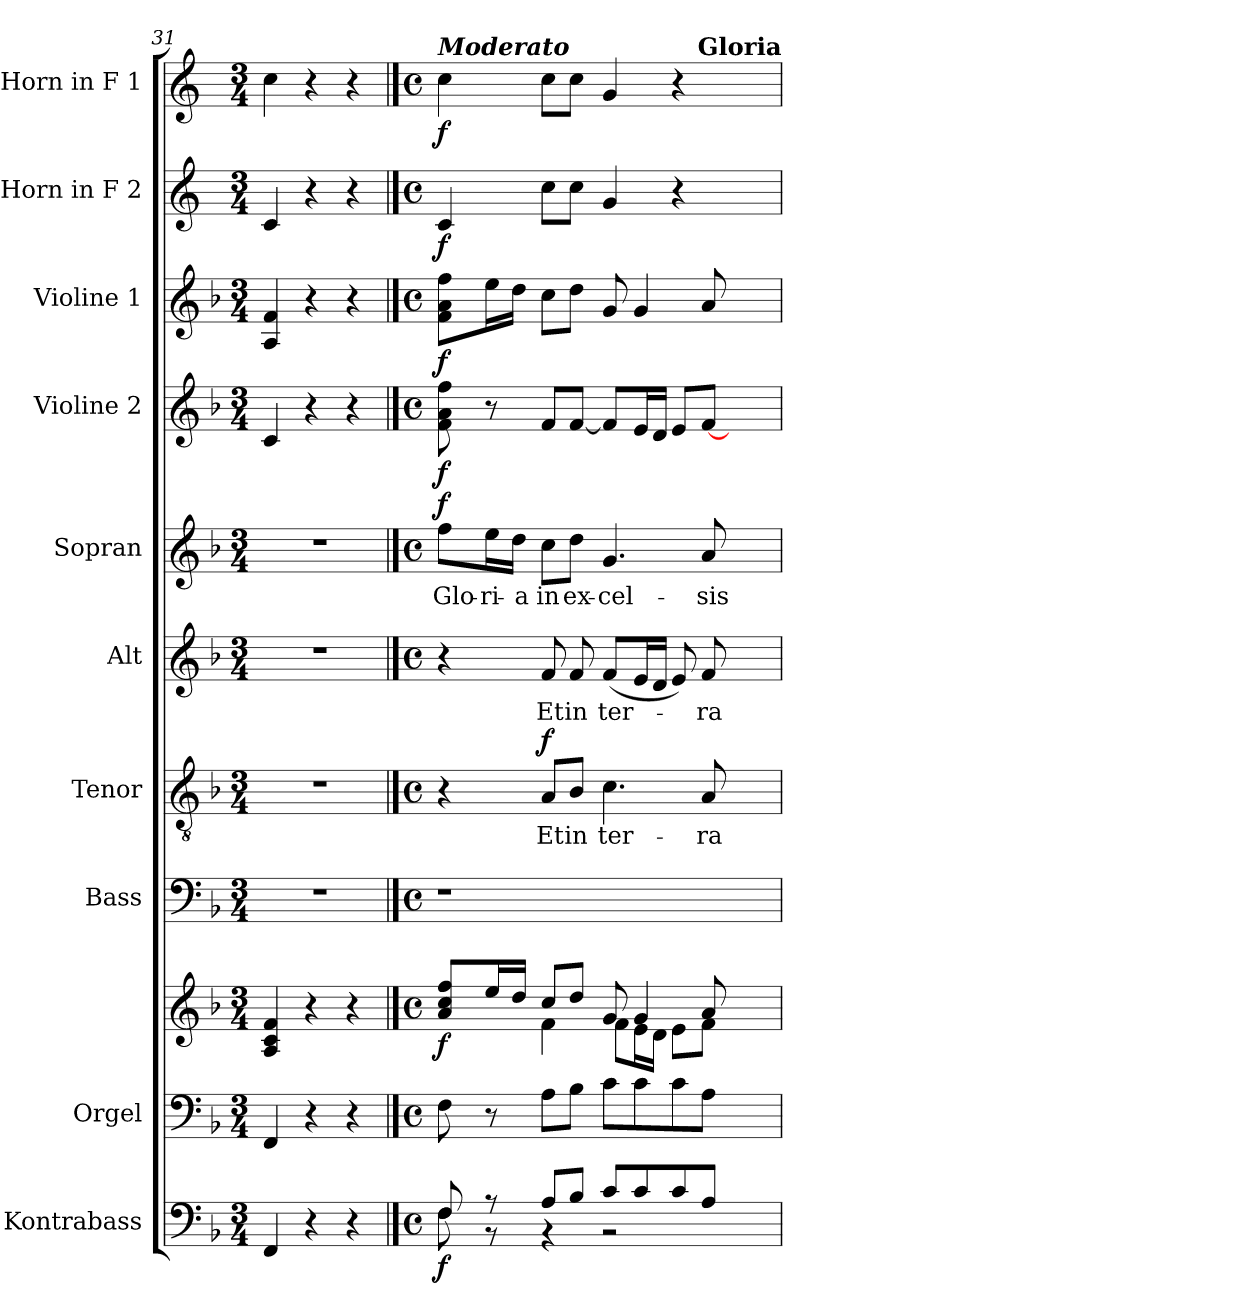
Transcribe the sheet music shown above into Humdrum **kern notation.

**kern	**dynam	**kern	**kern	**dynam	**kern	**kern	**text	**dynam	**kern	**text	**kern	**text	**dynam	**kern	**dynam	**kern	**dynam	**kern	**dynam	**kern	**dynam
*part10	*part10	*part9	*part9	*part9	*part8	*part7	*part7	*part7	*part6	*part6	*part5	*part5	*part5	*part4	*part4	*part3	*part3	*part2	*part2	*part1	*part1
*staff11	*staff11	*staff10	*staff9	*staff9/10	*staff8	*staff7	*staff7	*staff7	*staff6	*staff6	*staff5	*staff5	*staff5	*staff4	*staff4	*staff3	*staff3	*staff2	*staff2	*staff1	*staff1
*I"Kontrabass	*	*I"Orgel	*	*	*I"Bass	*I"Tenor	*	*	*I"Alt	*	*I"Sopran	*	*	*I"Violine 2	*	*I"Violine 1	*	*I"Horn in F 2	*	*I"Horn in F 1	*
*I'Kb.	*	*	*	*	*I'B.	*I'T.	*	*	*I'A.	*	*I'S.	*	*	*I'Vl. 2	*	*I'Vl. 1	*	*	*	*	*
*clefF4	*	*clefF4	*clefG2	*	*clefF4	*clefGv2	*	*	*clefG2	*	*clefG2	*	*	*clefG2	*	*clefG2	*	*clefG2	*	*clefG2	*
*ITrd7c12	*	*	*	*	*	*	*	*	*	*	*	*	*	*	*	*	*	*ITrd4c7	*	*ITrd4c7	*
*k[b-]	*	*k[b-]	*k[b-]	*	*k[b-]	*k[b-]	*	*	*k[b-]	*	*k[b-]	*	*	*k[b-]	*	*k[b-]	*	*k[b-]	*	*k[b-]	*
*F:	*	*F:	*F:	*	*F:	*F:	*	*	*F:	*	*F:	*	*	*F:	*	*F:	*	*F:	*	*F:	*
*M3/4	*	*M3/4	*M3/4	*	*M3/4	*M3/4	*	*	*M3/4	*	*M3/4	*	*	*M3/4	*	*M3/4	*	*M3/4	*	*M3/4	*
=31	=31	=31	=31	=31	=31	=31	=31	=31	=31	=31	=31	=31	=31	=31	=31	=31	=31	=31	=31	=31	=31
4FFF/	.	4FF/	4A/ 4c/ 4f/	.	2.r	2.r	.	.	2.r	.	2.r	.	.	4c/	.	4A/ 4f/	.	4F/	.	4f\	.
4r	.	4r	4r	.	.	.	.	.	.	.	.	.	.	4r	.	4r	.	4r	.	4r	.
4r	.	4r	4r	.	.	.	.	.	.	.	.	.	.	4r	.	4r	.	4r	.	4r	.
!!LO:PB:g=z
==32	==32	==32	==32	==32	==32	==32	==32	==32	==32	==32	==32	==32	==32	==32	==32	==32	==32	==32	==32	==32	==32
*M4/4	*	*M4/4	*M4/4	*	*M4/4	*M4/4	*	*	*M4/4	*	*M4/4	*	*	*M4/4	*	*M4/4	*	*M4/4	*	*M4/4	*
*met(c)	*	*met(c)	*met(c)	*	*met(c)	*met(c)	*	*	*met(c)	*	*met(c)	*	*	*met(c)	*	*met(c)	*	*met(c)	*	*met(c)	*
*^	*	*	*^	*	*	*	*	*	*	*	*	*	*	*	*	*	*	*	*	*	*
!	!	!	!	!	!	!	!	!	!	!	!	!	!	!	!	!	!	!	!	!	!	!LO:TX:a:Bi:t=Moderato	!
!	!	!LO:DY:b	!	!	!	!LO:DY:b	!	!	!	!	!	!	!	!LO:LY:b	!LO:DY:a	!	!LO:DY:b	!	!LO:DY:b	!	!LO:DY:b	!	!LO:DY:b
8FF/	8FF\	f	8F\	8a/ 8cc/ 8ff/L	4ryy	f	1r	4r	.	.	4r	.	8ff\L	Glo-	f	8f\ 8a\ 8ff\	f	8f\ 8a\ 8ff\L	f	4F/	f	4f\	f
!	!	!	!	!	!	!	!	!	!	!	!	!	!	!LO:LY:b	!	!	!	!	!	!	!	!	!
8r	8r	.	8r	16ee/L	.	.	.	.	.	.	.	.	16ee\L	-ri-	.	8r	.	16ee\L	.	.	.	.	.
!	!	!	!	!	!	!	!	!	!	!	!	!	!	!LO:LY:b	!	!	!	!	!	!	!	!	!
.	.	.	.	16dd/JJ	.	.	.	.	.	.	.	.	16dd\JJ	-a	.	.	.	16dd\JJ	.	.	.	.	.
!	!	!	!	!	!	!	!	!	!LO:LY:b	!LO:DY:a	!	!LO:LY:b	!	!LO:LY:b	!	!	!	!	!	!	!	!	!
8AA/L	4rBB	.	8A\L	8cc/L	4f\	.	.	8A/L	Et	f	8f/	Et	8cc\L	in	.	8f/L	.	8cc\L	.	8f\L	.	8f\L	.
!	!	!	!	!	!	!	!	!	!LO:LY:b	!	!	!LO:LY:b	!	!LO:LY:b	!	!	!	!	!	!	!	!	!
8BB-/J	.	.	8B-\J	8dd/J	.	.	.	8B-/J	in	.	8f/	in	8dd\J	ex-	.	[8f/J	.	8dd\J	.	8f\J	.	8f\J	.
!	!	!	!	!	!	!	!	!	!LO:LY:b	!	!	!LO:LY:b	!	!LO:LY:b	!	!	!	!	!	!	!	!	!
8C/L	2rBB	.	8c\L	8g/	8f\L	.	.	4.c\	ter-	.	(<8f/L	ter-	4.g/	-cel-	.	8f/L]	.	8g/	.	4c/	.	4c/	.
8C/	.	.	8c\	4g/	16e\L	.	.	.	.	.	16e/L	.	.	.	.	16e/L	.	4g/	.	.	.	.	.
.	.	.	.	.	16d\JJ	.	.	.	.	.	16d/JJ	.	.	.	.	16d/JJ	.	.	.	.	.	.	.
8C/	.	.	8c\	.	8e\L	.	.	.	.	.	8e/)	.	.	.	.	8e/L	.	.	.	4r	.	4r	.
!	!	!	!	!	!	!	!	!	!LO:LY:b	!	!	!LO:LY:b	!	!LO:LY:b	!	!	!	!	!	!	!	!	!
8AA/J	.	.	8A\J	8a/	8f\J	.	.	8A/	-ra	.	8f/	-ra	8a/	-sis	.	[8f/J	.	8a/	.	.	.	.	.
4.ryy	4.ryy	.	4.ryy	4.ryy	4.ryy	.	4.ryy	4.ryy	.	.	4.ryy	.	4.ryy	.	.	4.ryy	.	4.ryy	.	4.ryy	.	4.ryy	.
!	!	!	!	!	!	!	!	!	!	!	!	!	!	!	!	!	!	!	!	!	!	!LO:TX:a:B:t=Gloria	!
*v	*v	*	*	*v	*v	*	*	*	*	*	*	*	*	*	*	*	*	*	*	*	*	*	*
=	=	=	=	=	=	=	=	=	=	=	=	=	=	=	=	=	=	=	=	=	=
*-	*-	*-	*-	*-	*-	*-	*-	*-	*-	*-	*-	*-	*-	*-	*-	*-	*-	*-	*-	*-	*-
